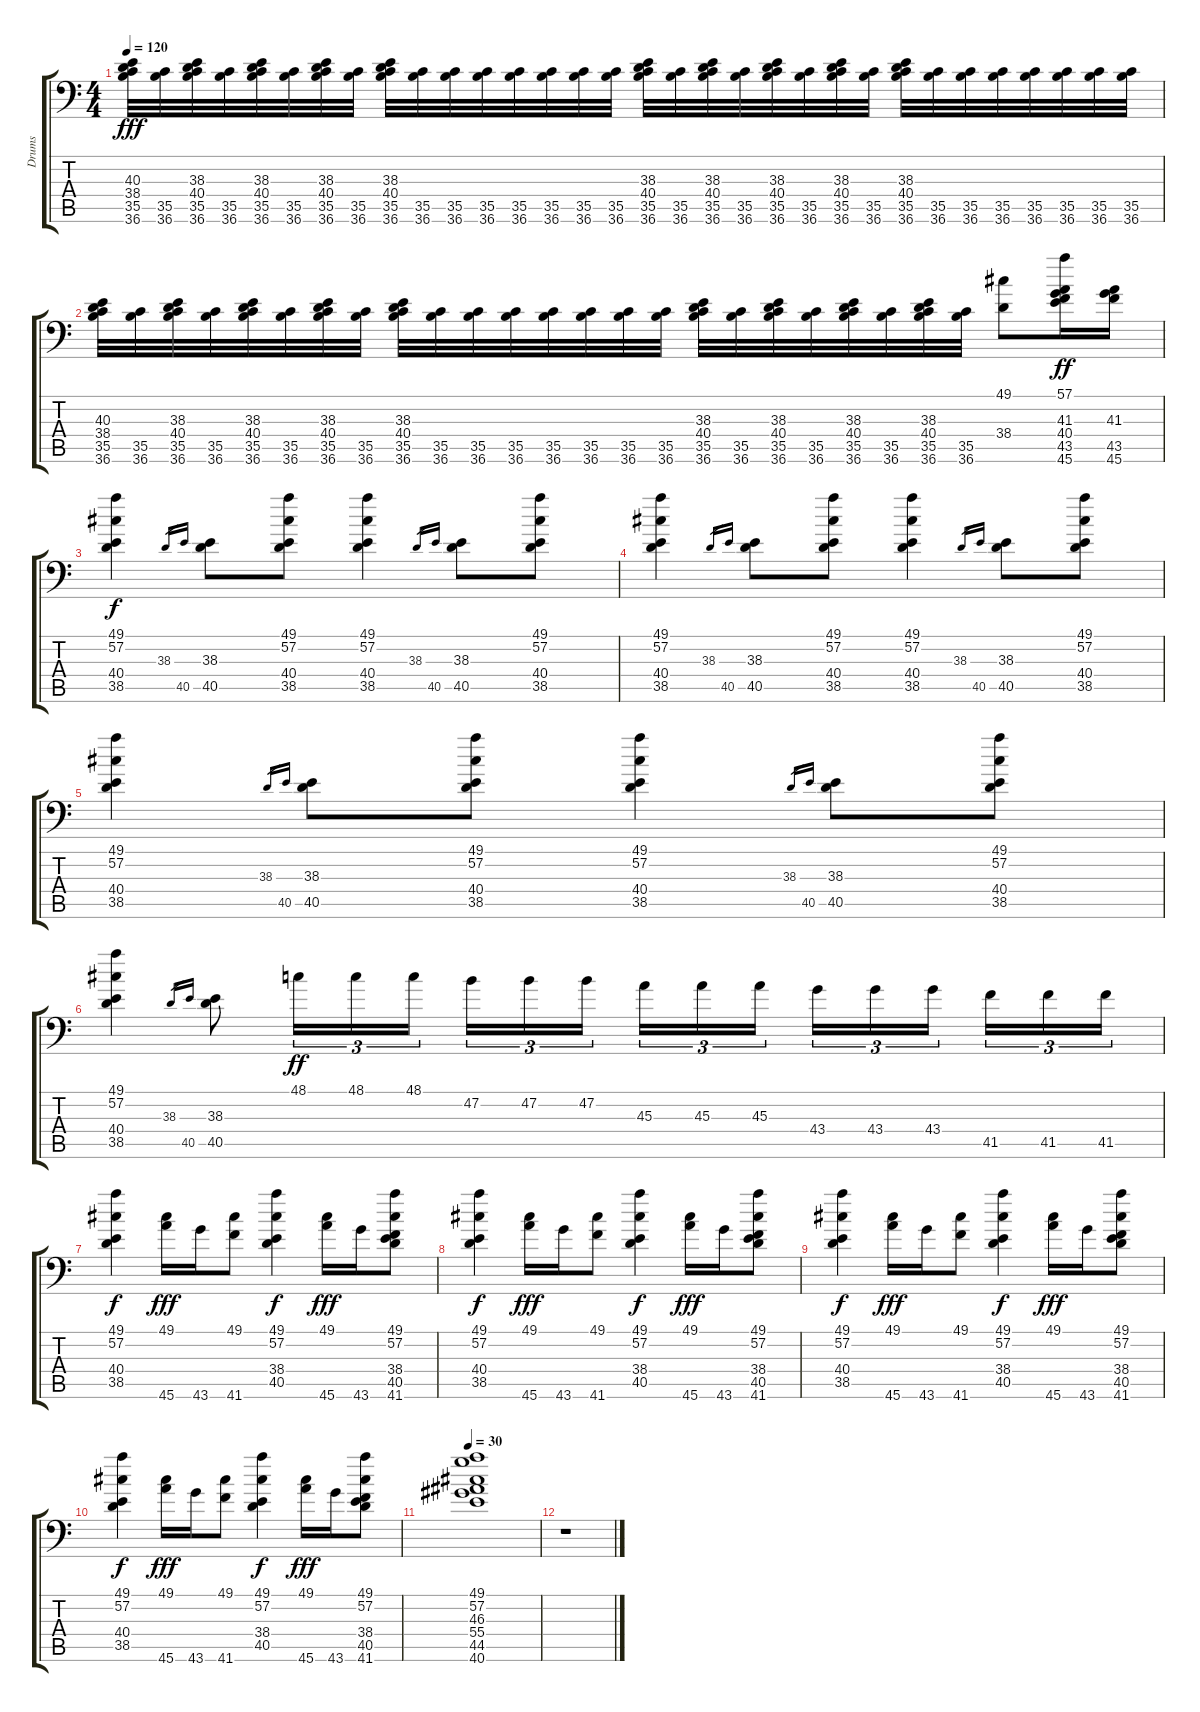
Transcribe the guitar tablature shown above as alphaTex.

\track ("Drums" "Drums") {instrument acousticgrandpiano}
\staff {score tabs}
\tuning (C-1 C-1 C-1 C-1 C-1 C-1) {hide}
\ts (4 4)
\tempo 120
\clef f4
\ks c
(40.3 38.4 35.5 36.6).32{dy fff} (35.5 36.6).32 (38.3 40.4 35.5 36.6).32 (35.5 36.6).32 (38.3 40.4 35.5 36.6).32 (35.5 36.6).32 (38.3 40.4 35.5 36.6).32 (35.5 36.6).32 (38.3 40.4 35.5 36.6).32 (35.5 36.6).32 (35.5 36.6).32 (35.5 36.6).32 (35.5 36.6).32 (35.5 36.6).32 (35.5 36.6).32 (35.5 36.6).32 (38.3 40.4 35.5 36.6).32 (35.5 36.6).32 (38.3 40.4 35.5 36.6).32 (35.5 36.6).32 (38.3 40.4 35.5 36.6).32 (35.5 36.6).32 (38.3 40.4 35.5 36.6).32 (35.5 36.6).32 (38.3 40.4 35.5 36.6).32 (35.5 36.6).32 (35.5 36.6).32 (35.5 36.6).32 (35.5 36.6).32 (35.5 36.6).32 (35.5 36.6).32 (35.5 36.6).32 |
(40.3 38.4 35.5 36.6).32 (35.5 36.6).32 (38.3 40.4 35.5 36.6).32 (35.5 36.6).32 (38.3 40.4 35.5 36.6).32 (35.5 36.6).32 (38.3 40.4 35.5 36.6).32 (35.5 36.6).32 (38.3 40.4 35.5 36.6).32 (35.5 36.6).32 (35.5 36.6).32 (35.5 36.6).32 (35.5 36.6).32 (35.5 36.6).32 (35.5 36.6).32 (35.5 36.6).32 (38.3 40.4 35.5 36.6).32 (35.5 36.6).32 (38.3 40.4 35.5 36.6).32 (35.5 36.6).32 (38.3 40.4 35.5 36.6).32 (35.5 36.6).32 (38.3 40.4 35.5 36.6).32 (35.5 36.6).32 (49.1 38.4).8 (57.1 41.3 40.4 43.5 45.6).16{dy ff} (41.3 43.5 45.6).16 |
(49.1 57.2 40.4 38.5).4{dy f} 38.3.16{gr} 40.5.16{gr} (38.3 40.5).8 (49.1 57.2 40.4 38.5).8 (49.1 57.2 40.4 38.5).4 38.3.16{gr} 40.5.16{gr} (38.3 40.5).8 (49.1 57.2 40.4 38.5).8 |
(49.1 57.2 40.4 38.5).4 38.3.16{gr} 40.5.16{gr} (38.3 40.5).8 (49.1 57.2 40.4 38.5).8 (49.1 57.2 40.4 38.5).4 38.3.16{gr} 40.5.16{gr} (38.3 40.5).8 (49.1 57.2 40.4 38.5).8 |
(49.1 57.2 40.4 38.5).4 38.3.16{gr} 40.5.16{gr} (38.3 40.5).8 (49.1 57.2 40.4 38.5).8 (49.1 57.2 40.4 38.5).4 38.3.16{gr} 40.5.16{gr} (38.3 40.5).8 (49.1 57.2 40.4 38.5).8 |
(49.1 57.2 40.4 38.5).4 38.3.16{gr} 40.5.16{gr} (38.3 40.5).8 48.1.16{tu (3 2) dy ff} 48.1.16{tu (3 2)} 48.1.16{tu (3 2)} 47.2.16{tu (3 2)} 47.2.16{tu (3 2)} 47.2.16{tu (3 2)} 45.3.16{tu (3 2)} 45.3.16{tu (3 2)} 45.3.16{tu (3 2)} 43.4.16{tu (3 2)} 43.4.16{tu (3 2)} 43.4.16{tu (3 2)} 41.5.16{tu (3 2)} 41.5.16{tu (3 2)} 41.5.16{tu (3 2)} |
(49.1 57.2 40.4 38.5).4{dy f} (49.1 45.6).16{dy fff} 43.6.16 (49.1 41.6).8 (49.1 57.2 38.4 40.5).4{dy f} (49.1 45.6).16{dy fff} 43.6.16 (49.1 57.2 38.4 40.5 41.6).8 |
(49.1 57.2 40.4 38.5).4{dy f} (49.1 45.6).16{dy fff} 43.6.16 (49.1 41.6).8 (49.1 57.2 38.4 40.5).4{dy f} (49.1 45.6).16{dy fff} 43.6.16 (49.1 57.2 38.4 40.5 41.6).8 |
(49.1 57.2 40.4 38.5).4{dy f} (49.1 45.6).16{dy fff} 43.6.16 (49.1 41.6).8 (49.1 57.2 38.4 40.5).4{dy f} (49.1 45.6).16{dy fff} 43.6.16 (49.1 57.2 38.4 40.5 41.6).8 |
(49.1 57.2 40.4 38.5).4{dy f} (49.1 45.6).16{dy fff} 43.6.16 (49.1 41.6).8 (49.1 57.2 38.4 40.5).4{dy f} (49.1 45.6).16{dy fff} 43.6.16 (49.1 57.2 38.4 40.5 41.6).8 |
\tempo 30
(49.1 57.2 46.3 55.4 44.5 40.6).1 |
r.1
